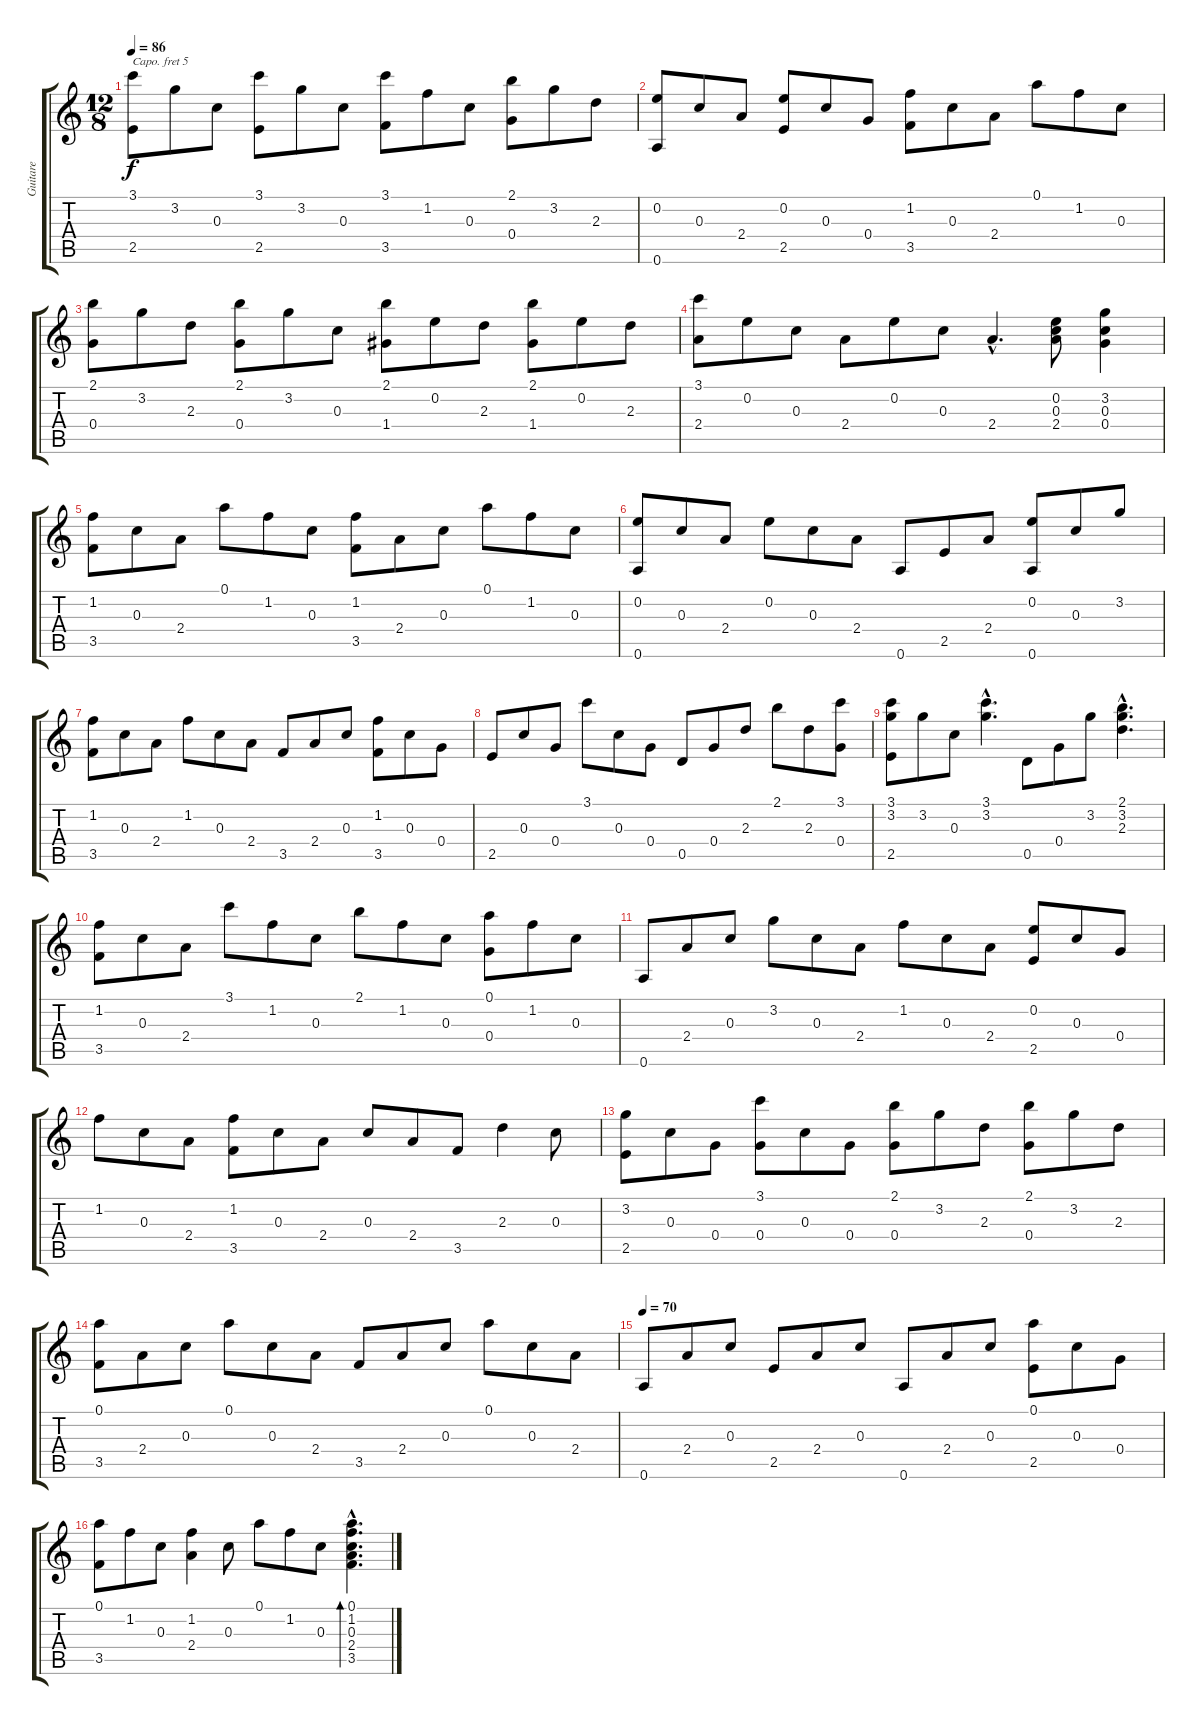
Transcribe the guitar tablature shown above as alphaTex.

\track ("Guitare" "Guitare") {instrument electricguitarclean}
\staff {score tabs}
\capo 5
\tuning (E4 B3 G3 D3 A2 E2) {hide}
\ts (12 8)
\tempo 86
\clef g2
\ks c
(3.1 2.5).8{dy f} 3.2.8 0.3.8 (3.1 2.5).8 3.2.8 0.3.8 (3.1 3.5).8 1.2.8 0.3.8 (2.1 0.4).8 3.2.8 2.3.8 |
(0.2 0.6).8 0.3.8 2.4.8 (0.2 2.5).8 0.3.8 0.4.8 (1.2 3.5).8 0.3.8 2.4.8 0.1.8 1.2.8 0.3.8 |
(2.1 0.4).8 3.2.8 2.3.8 (2.1 0.4).8 3.2.8 0.3.8 (2.1 1.4).8 0.2.8 2.3.8 (2.1 1.4).8 0.2.8 2.3.8 |
(3.1 2.4).8 0.2.8 0.3.8 2.4.8 0.2.8 0.3.8 2.4{hac}.4{d} (0.2 0.3 2.4).8 (3.2 0.3 0.4).4 |
(1.2 3.5).8 0.3.8 2.4.8 0.1.8 1.2.8 0.3.8 (1.2 3.5).8 2.4.8 0.3.8 0.1.8 1.2.8 0.3.8 |
(0.2 0.6).8 0.3.8 2.4.8 0.2.8 0.3.8 2.4.8 0.6.8 2.5.8 2.4.8 (0.2 0.6).8 0.3.8 3.2.8 |
(1.2 3.5).8 0.3.8 2.4.8 1.2.8 0.3.8 2.4.8 3.5.8 2.4.8 0.3.8 (1.2 3.5).8 0.3.8 0.4.8 |
2.5.8 0.3.8 0.4.8 3.1.8 0.3.8 0.4.8 0.5.8 0.4.8 2.3.8 2.1.8 2.3.8 (3.1 0.4).8 |
(3.1 3.2 2.5).8 3.2.8 0.3.8 (3.1{hac} 3.2{hac}).4{d} 0.5.8 0.4.8 3.2.8 (2.1{hac} 3.2{hac} 2.3{hac}).4{d} |
(1.2 3.5).8 0.3.8 2.4.8 3.1.8 1.2.8 0.3.8 2.1.8 1.2.8 0.3.8 (0.1 0.4).8 1.2.8 0.3.8 |
0.6.8 2.4.8 0.3.8 3.2.8 0.3.8 2.4.8 1.2.8 0.3.8 2.4.8 (0.2 2.5).8 0.3.8 0.4.8 |
1.2.8 0.3.8 2.4.8 (1.2 3.5).8 0.3.8 2.4.8 0.3.8 2.4.8 3.5.8 2.3.4 0.3.8 |
(3.2 2.5).8 0.3.8 0.4.8 (3.1 0.4).8 0.3.8 0.4.8 (2.1 0.4).8 3.2.8 2.3.8 (2.1 0.4).8 3.2.8 2.3.8 |
(0.1 3.5).8 2.4.8 0.3.8 0.1.8 0.3.8 2.4.8 3.5.8 2.4.8 0.3.8 0.1.8 0.3.8 2.4.8 |
\tempo 70
0.6.8 2.4.8 0.3.8 2.5.8 2.4.8 0.3.8 0.6.8 2.4.8 0.3.8 (0.1 2.5).8 0.3.8 0.4.8 |
(0.1 3.5).8 1.2.8 0.3.8 (1.2 2.4).4 0.3.8 0.1.8 1.2.8 0.3.8 (0.1{hac} 1.2{hac} 0.3{hac} 2.4{hac} 3.5{hac}).4{d bd 480}
